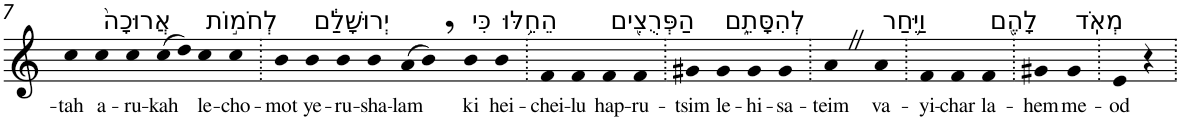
**kern	**text
*part1	*part1
*staff1	*staff1
*I"Piano	*
*I'Pno	*
!!LO:PB:g=z
*clefG2	*
*k[]	*
=7	=7
!	!LO:LY:b
4cc	-tah
!LO:TX:a:t=אֲרוּכָה֙	!
!	!LO:LY:b
4cc	a-
!	!LO:LY:b
4cc	-ru-
!	!LO:LY:b
(>8cc	-kah
8dd)	.
!LO:TX:a:t=לְחֹמ֣וֹת	!
!	!LO:LY:b
4cc	le-
!	!LO:LY:b
4cc	-cho-
=8.	=8.
!	!LO:LY:b
4b	-mot
!LO:TX:a:t=יְרוּשָׁלִַ֔ם	!
!	!LO:LY:b
4b	ye-
!	!LO:LY:b
4b	-ru-
!	!LO:LY:b
4b	-sha-
!	!LO:LY:b
(>8a	-lam
8b,)	.
!LO:TX:a:t=כִּי	!
!	!LO:LY:b
4b	ki
!LO:TX:a:t=הֵחֵ֥לּוּ	!
!	!LO:LY:b
4b	hei-
=9.	=9.
!	!LO:LY:b
4f	-chei-
!	!LO:LY:b
4f	-lu
!LO:TX:a:t=הַפְּרֻצִ֖ים	!
!	!LO:LY:b
4f	hap-
!	!LO:LY:b
4f	-ru-
=10.	=10.
!	!LO:LY:b
4g#X	-tsim
!LO:TX:a:t=לְהִסָּתֵ֑ם	!
!	!LO:LY:b
4g#	le-
!	!LO:LY:b
4g#	-hi-
!	!LO:LY:b
4g#	-sa-
=11.	=11.
!	!LO:LY:b
4aZ	-teim
!LO:TX:a:t=וַיִּ֥חַר	!
!	!LO:LY:b
4a	va-
=12.	=12.
!	!LO:LY:b
4f	-yi-
!	!LO:LY:b
4f	-char
!LO:TX:a:t=לָהֶ֖ם	!
!	!LO:LY:b
4f	la-
=13.	=13.
!	!LO:LY:b
4g#X	-hem
!LO:TX:a:t=מְאֹֽד	!
!	!LO:LY:b
4g#	me-
=14.	=14.
!	!LO:LY:b
4e	-od
4r	.
=.	=.
*-	*-
